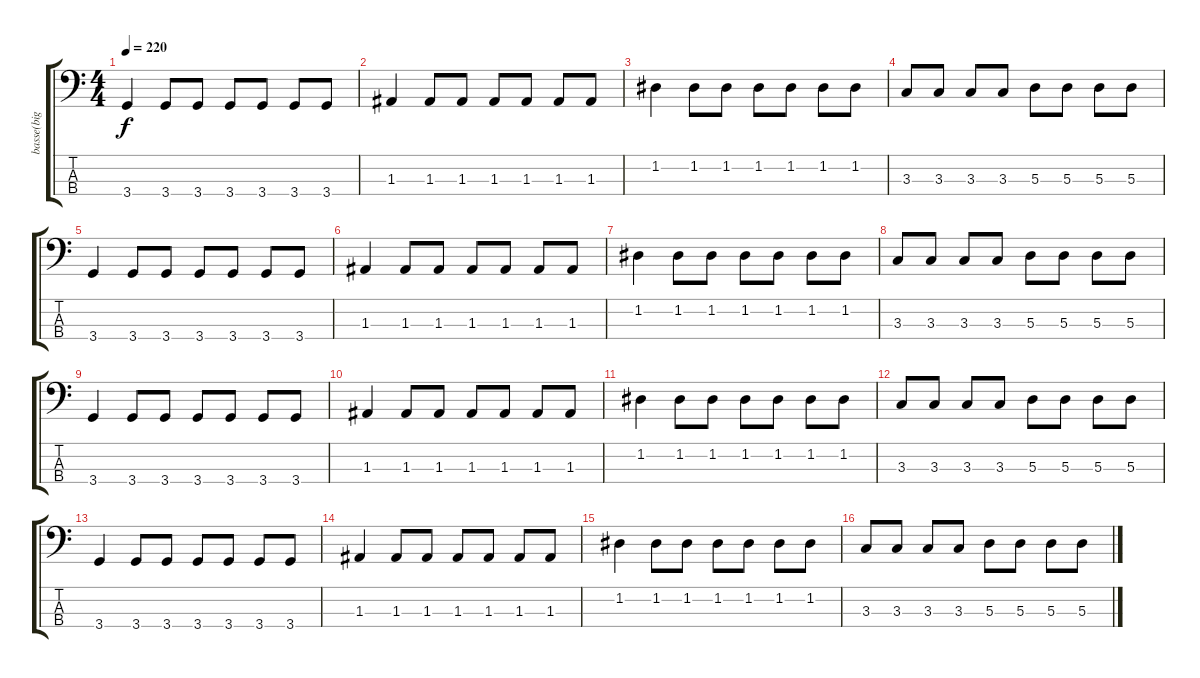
\track ("basse(big jay)" "basse(big ") {instrument electricbasspick}
\staff {score tabs}
\tuning (G2 D2 A1 E1) {hide}
\ts (4 4)
\tempo 220
\clef f4
\ks c
3.4.4{dy f} 3.4.8 3.4.8 3.4.8 3.4.8 3.4.8 3.4.8 |
1.3.4 1.3.8 1.3.8 1.3.8 1.3.8 1.3.8 1.3.8 |
1.2.4 1.2.8 1.2.8 1.2.8 1.2.8 1.2.8 1.2.8 |
3.3.8 3.3.8 3.3.8 3.3.8 5.3.8 5.3.8 5.3.8 5.3.8 |
3.4.4 3.4.8 3.4.8 3.4.8 3.4.8 3.4.8 3.4.8 |
1.3.4 1.3.8 1.3.8 1.3.8 1.3.8 1.3.8 1.3.8 |
1.2.4 1.2.8 1.2.8 1.2.8 1.2.8 1.2.8 1.2.8 |
3.3.8 3.3.8 3.3.8 3.3.8 5.3.8 5.3.8 5.3.8 5.3.8 |
3.4.4 3.4.8 3.4.8 3.4.8 3.4.8 3.4.8 3.4.8 |
1.3.4 1.3.8 1.3.8 1.3.8 1.3.8 1.3.8 1.3.8 |
1.2.4 1.2.8 1.2.8 1.2.8 1.2.8 1.2.8 1.2.8 |
3.3.8 3.3.8 3.3.8 3.3.8 5.3.8 5.3.8 5.3.8 5.3.8 |
3.4.4 3.4.8 3.4.8 3.4.8 3.4.8 3.4.8 3.4.8 |
1.3.4 1.3.8 1.3.8 1.3.8 1.3.8 1.3.8 1.3.8 |
1.2.4 1.2.8 1.2.8 1.2.8 1.2.8 1.2.8 1.2.8 |
3.3.8 3.3.8 3.3.8 3.3.8 5.3.8 5.3.8 5.3.8 5.3.8
